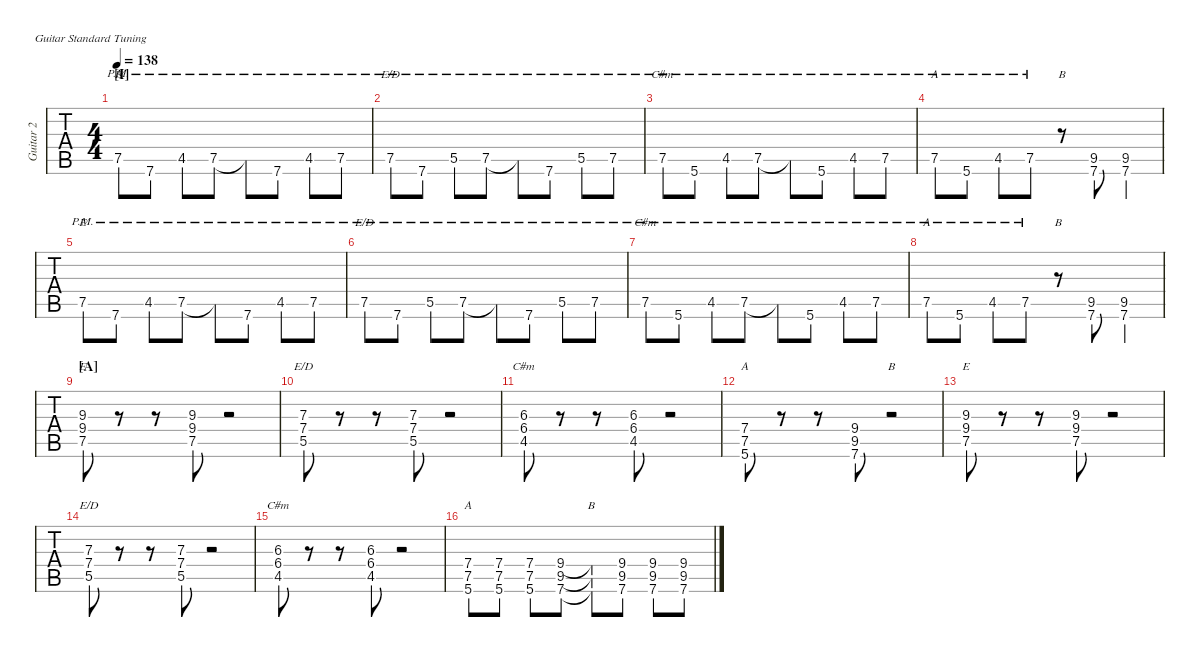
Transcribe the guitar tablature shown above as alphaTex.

\defaultSystemsLayout 4
\hideDynamics
\bracketExtendMode nobrackets
\track ("Guitar 2" "Guitar 2") {defaultSystemsLayout 4 instrument distortionguitar}
\staff {tabs}
\tuning (E4 B3 G3 D3 A2 E2)
\chord ("B" x x x x x x)
\chord ("E" x x x x 7 x) {firstfret 7 showdiagram false showfingering false}
\chord ("E/D" x x x x 7 x) {firstfret 7 showdiagram false showfingering false}
\chord ("C#m" x x x x 7 x) {firstfret 7 showdiagram false showfingering false}
\chord ("A" x x x x 7 x) {firstfret 7 showdiagram false showfingering false}
\chord ("C#m" x x 6 6 4 x) {firstfret 4 showdiagram false showfingering false}
\chord ("A" x x x 7 7 5) {firstfret 5 showdiagram false showfingering false}
\chord ("B" x x x 9 9 7) {firstfret 7 showdiagram false showfingering false}
\chord ("E" x x 9 9 7 x) {firstfret 7 showdiagram false showfingering false}
\chord ("E/D" x x 7 7 5 x) {firstfret 5 showdiagram false showfingering false}
\ts (4 4)
\section ("I" "")
\tempo 138
\clef g2
\ks c
7.5{pm}.8{ch "E" dy mf} 7.6{pm}.8 4.5{pm acc #}.8 7.5{pm}.8 7.5{pm t}.8 7.6{pm}.8 4.5{pm acc #}.8 7.5{pm}.8 |
7.5{pm}.8{ch "E/D"} 7.6{pm}.8 5.5{pm}.8 7.5{pm}.8 7.5{pm t}.8 7.6{pm}.8 5.5{pm}.8 7.5{pm}.8 |
7.5{pm}.8{ch "C#m"} 5.6{pm}.8 4.5{pm acc #}.8 7.5{pm}.8 7.5{pm t}.8 5.6{pm}.8 4.5{pm acc #}.8 7.5{pm}.8 |
7.5{pm}.8{ch "A"} 5.6{pm}.8 4.5{pm acc #}.8 7.5{pm}.8 r.8{ch "B"} (9.5{acc #} 7.6).8 (9.5{st acc #} 7.6{st}).4 |
7.5{pm}.8{ch "E"} 7.6{pm}.8 4.5{pm acc #}.8 7.5{pm}.8 7.5{pm t}.8 7.6{pm}.8 4.5{pm acc #}.8 7.5{pm}.8 |
7.5{pm}.8{ch "E/D"} 7.6{pm}.8 5.5{pm}.8 7.5{pm}.8 7.5{pm t}.8 7.6{pm}.8 5.5{pm}.8 7.5{pm}.8 |
7.5{pm}.8{ch "C#m"} 5.6{pm}.8 4.5{pm acc #}.8 7.5{pm}.8 7.5{pm t}.8 5.6{pm}.8 4.5{pm acc #}.8 7.5{pm}.8 |
7.5{pm}.8{ch "A"} 5.6{pm}.8 4.5{pm acc #}.8 7.5{pm}.8 r.8{ch "B"} (9.5{acc #} 7.6).8 (9.5{st acc #} 7.6{st}).4 |
\section ("A" "")
(9.3 9.4 7.5).8{ch "E"} r.8 r.8 (9.3 9.4 7.5).8 r.2 |
(7.3 7.4 5.5).8{ch "E/D"} r.8 r.8 (7.3 7.4 5.5).8 r.2 |
(6.3{acc #} 6.4{acc #} 4.5{acc #}).8{ch "C#m"} r.8 r.8 (6.3{acc #} 6.4{acc #} 4.5{acc #}).8 r.2 |
(7.4 7.5 5.6).8{ch "A"} r.8 r.8 (9.4 9.5{acc #} 7.6).8 r.2{ch "B"} |
(9.3 9.4 7.5).8{ch "E"} r.8 r.8 (9.3 9.4 7.5).8 r.2 |
(7.3 7.4 5.5).8{ch "E/D"} r.8 r.8 (7.3 7.4 5.5).8 r.2 |
(6.3{acc #} 6.4{acc #} 4.5{acc #}).8{ch "C#m"} r.8 r.8 (6.3{acc #} 6.4{acc #} 4.5{acc #}).8 r.2 |
(7.4 7.5 5.6).8{ch "A"} (5.6 7.5 7.4).8 (7.4 7.5 5.6).8 (7.6 9.5{acc #} 9.4).8 (9.4{t} 9.5{t acc #} 7.6{t}).8{ch "B"} (9.4 9.5{acc #} 7.6).8 (9.4 9.5{acc #} 7.6).8 (9.4 9.5{acc #} 7.6).8
